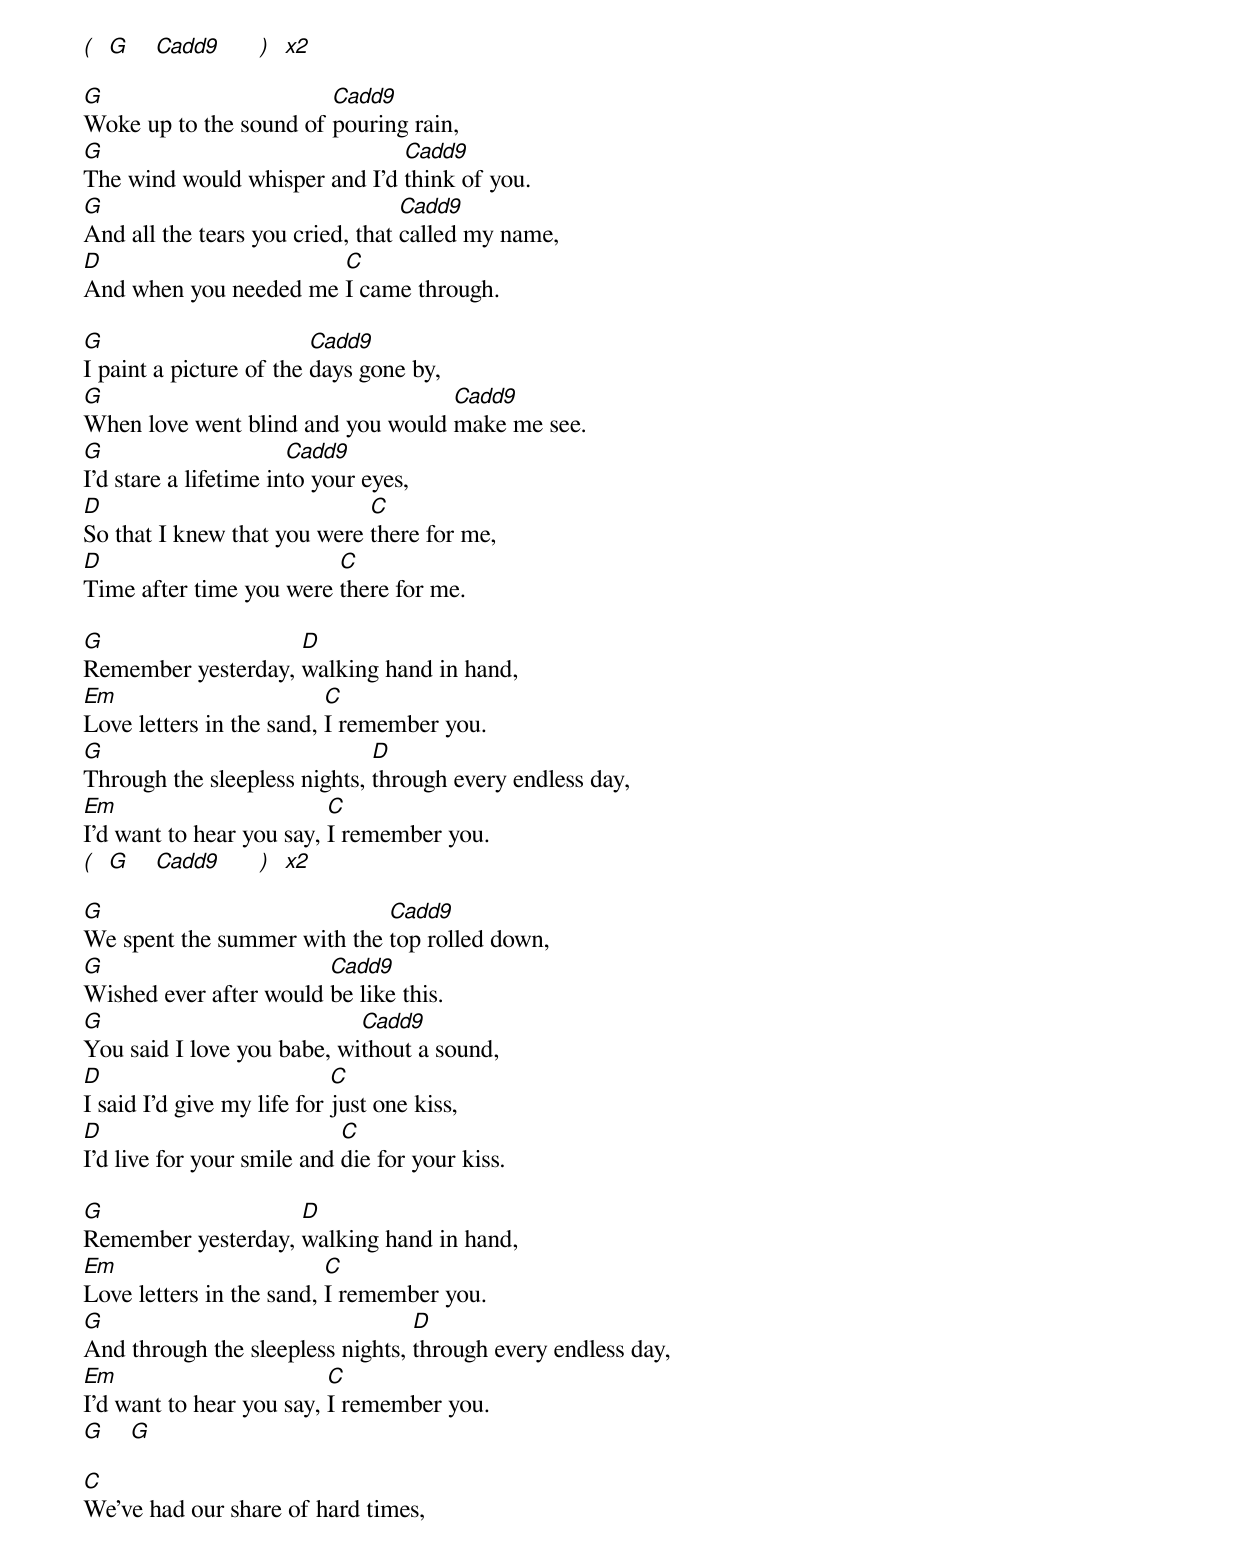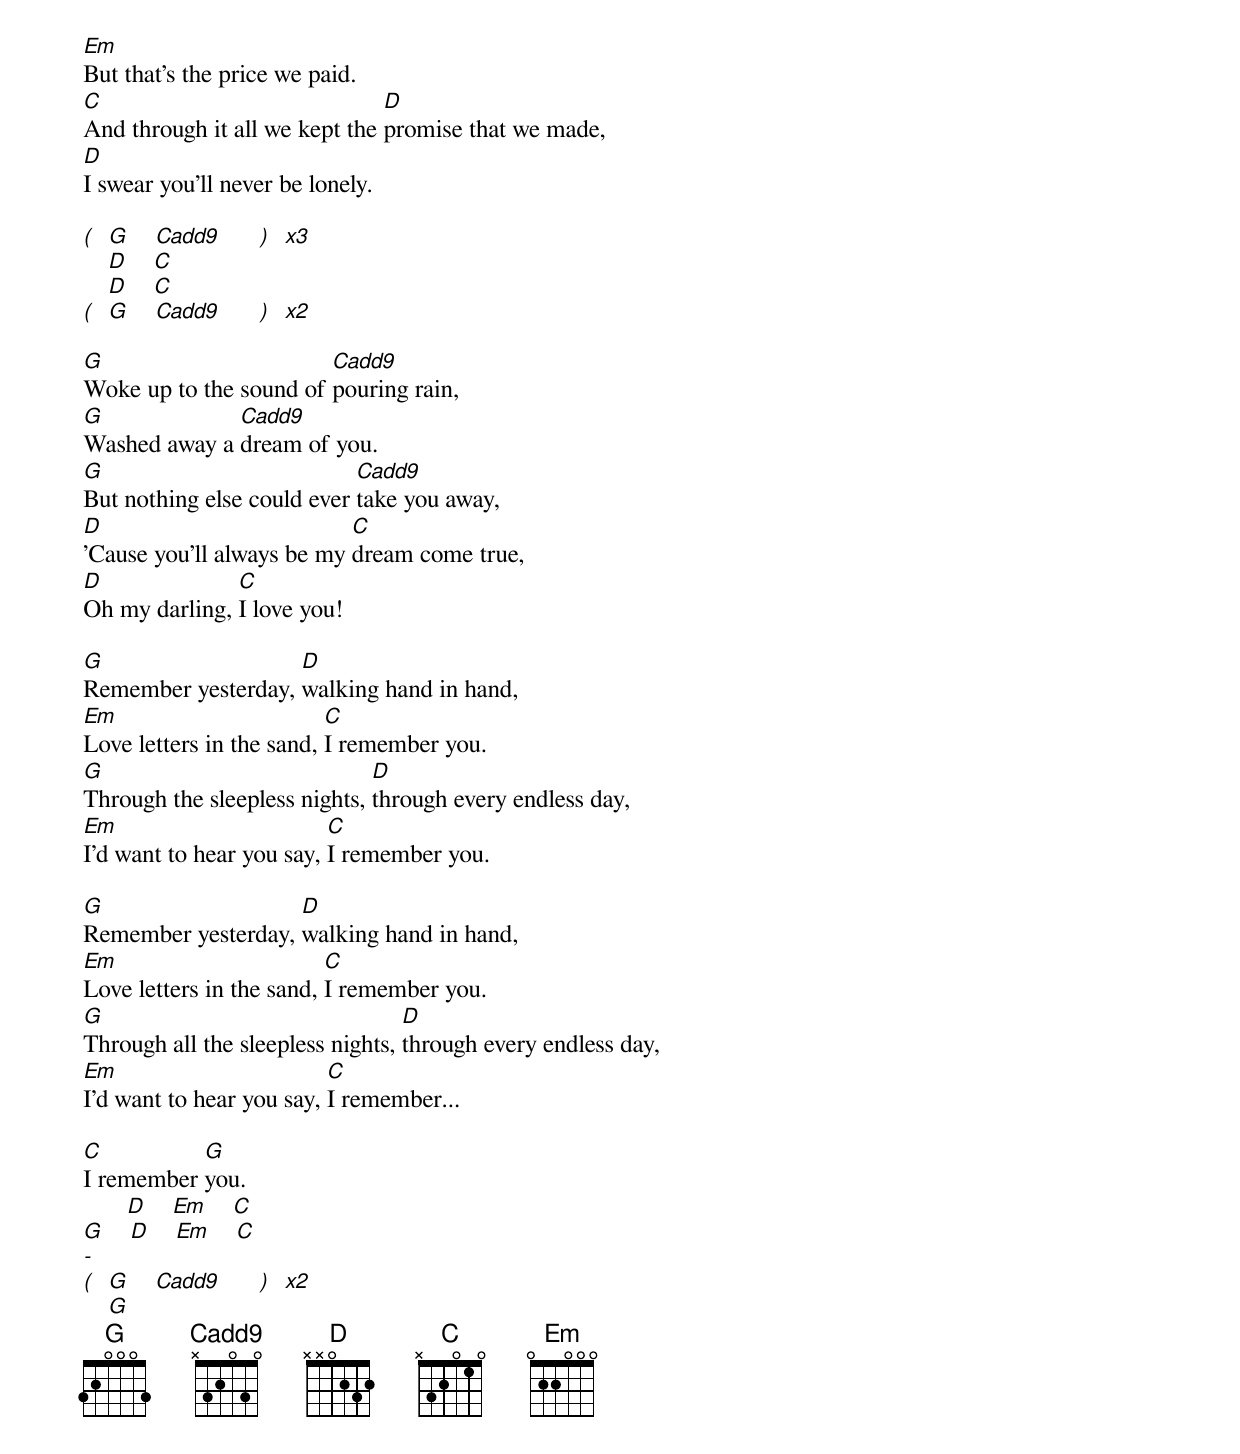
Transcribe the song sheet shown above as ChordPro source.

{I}
[(]  [G]    [Cadd9]      [)]  [x2]

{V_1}
[G]Woke up to the sound of [Cadd9]pouring rain,
[G]The wind would whisper and I'd [Cadd9]think of you.
[G]And all the tears you cried, that [Cadd9]called my name,
[D]And when you needed me [C]I came through.

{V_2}
[G]I paint a picture of the [Cadd9]days gone by,
[G]When love went blind and you would [Cadd9]make me see.
[G]I'd stare a lifetime in[Cadd9]to your eyes,
[D]So that I knew that you were [C]there for me,
[D]Time after time you were [C]there for me.

{C}
[G]Remember yesterday, [D]walking hand in hand,
[Em]Love letters in the sand, [C]I remember you.
[G]Through the sleepless nights, [D]through every endless day,
[Em]I'd want to hear you say, [C]I remember you.
[(]  [G]    [Cadd9]      [)]  [x2]

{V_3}
[G]We spent the summer with the [Cadd9]top rolled down,
[G]Wished ever after would [Cadd9]be like this.
[G]You said I love you babe, wi[Cadd9]thout a sound,
[D]I said I'd give my life for [C]just one kiss,
[D]I'd live for your smile and [C]die for your kiss.

{C}
[G]Remember yesterday, [D]walking hand in hand,
[Em]Love letters in the sand, [C]I remember you.
[G]And through the sleepless nights, [D]through every endless day,
[Em]I'd want to hear you say, [C]I remember you.
[G]    [G]

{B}
[C]We've had our share of hard times,
[Em]But that's the price we paid.
[C]And through it all we kept the [D]promise that we made,
[D]I swear you'll never be lonely.

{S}
[(]  [G]    [Cadd9]      [)]  [x3]
    [D]    [C]
    [D]    [C]
[(]  [G]    [Cadd9]      [)]  [x2]

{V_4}
[G]Woke up to the sound of [Cadd9]pouring rain,
[G]Washed away a [Cadd9]dream of you.
[G]But nothing else could ever [Cadd9]take you away,
[D]'Cause you'll always be my [C]dream come true,
[D]Oh my darling, [C]I love you!

{C}
[G]Remember yesterday, [D]walking hand in hand,
[Em]Love letters in the sand, [C]I remember you.
[G]Through the sleepless nights, [D]through every endless day,
[Em]I'd want to hear you say, [C]I remember you.

{C}
[G]Remember yesterday, [D]walking hand in hand,
[Em]Love letters in the sand, [C]I remember you.
[G]Through all the sleepless nights, [D]through every endless day,
[Em]I'd want to hear you say, [C]I remember...

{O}
[C]I remember [G]you.
       [D]    [Em]    [C]
[G]    [D]    [Em]    [C]
[-]
[(]  [G]    [Cadd9]      [)]  [x2]
    [G]
